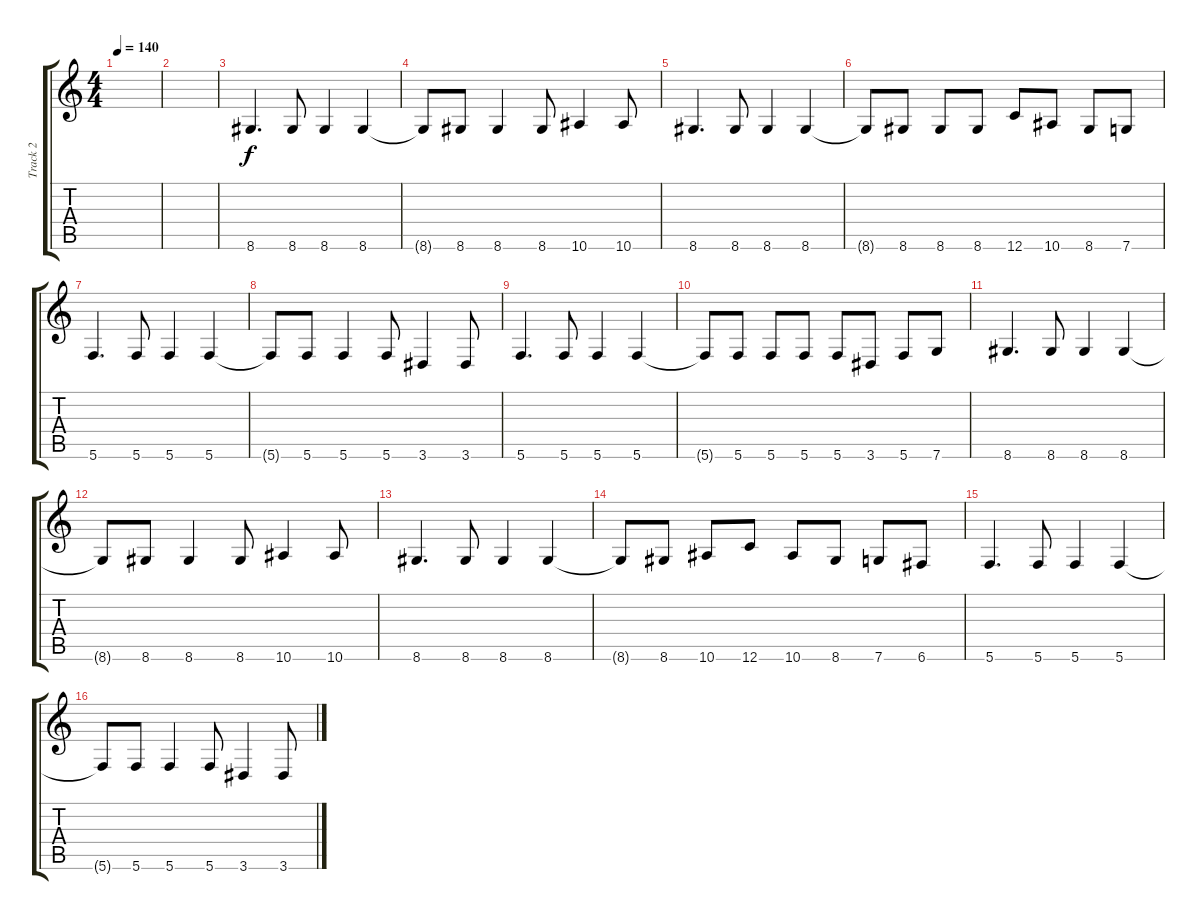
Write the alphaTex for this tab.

\track ("Track 2" "Track 2") {instrument electricbasspick}
\staff {score tabs}
\tuning (D4 A3 F3 C3 G2 C2) {hide}
\ts (4 4)
\tempo 140
\clef g2
\ks c
|
|
8.6.4{d} 8.6.8 8.6.4 8.6.4 |
8.6{t}.8 8.6.8 8.6.4 8.6.8 10.6.4 10.6.8 |
8.6.4{d} 8.6.8 8.6.4 8.6.4 |
8.6{t}.8 8.6.8 8.6.8 8.6.8 12.6.8 10.6.8 8.6.8 7.6.8 |
5.6.4{d} 5.6.8 5.6.4 5.6.4 |
5.6{t}.8 5.6.8 5.6.4 5.6.8 3.6.4 3.6.8 |
5.6.4{d} 5.6.8 5.6.4 5.6.4 |
5.6{t}.8 5.6.8 5.6.8 5.6.8 5.6.8 3.6.8 5.6.8 7.6.8 |
8.6.4{d} 8.6.8 8.6.4 8.6.4 |
8.6{t}.8 8.6.8 8.6.4 8.6.8 10.6.4 10.6.8 |
8.6.4{d} 8.6.8 8.6.4 8.6.4 |
8.6{t}.8 8.6.8 10.6.8 12.6.8 10.6.8 8.6.8 7.6.8 6.6.8 |
5.6.4{d} 5.6.8 5.6.4 5.6.4 |
5.6{t}.8 5.6.8 5.6.4 5.6.8 3.6.4 3.6.8
